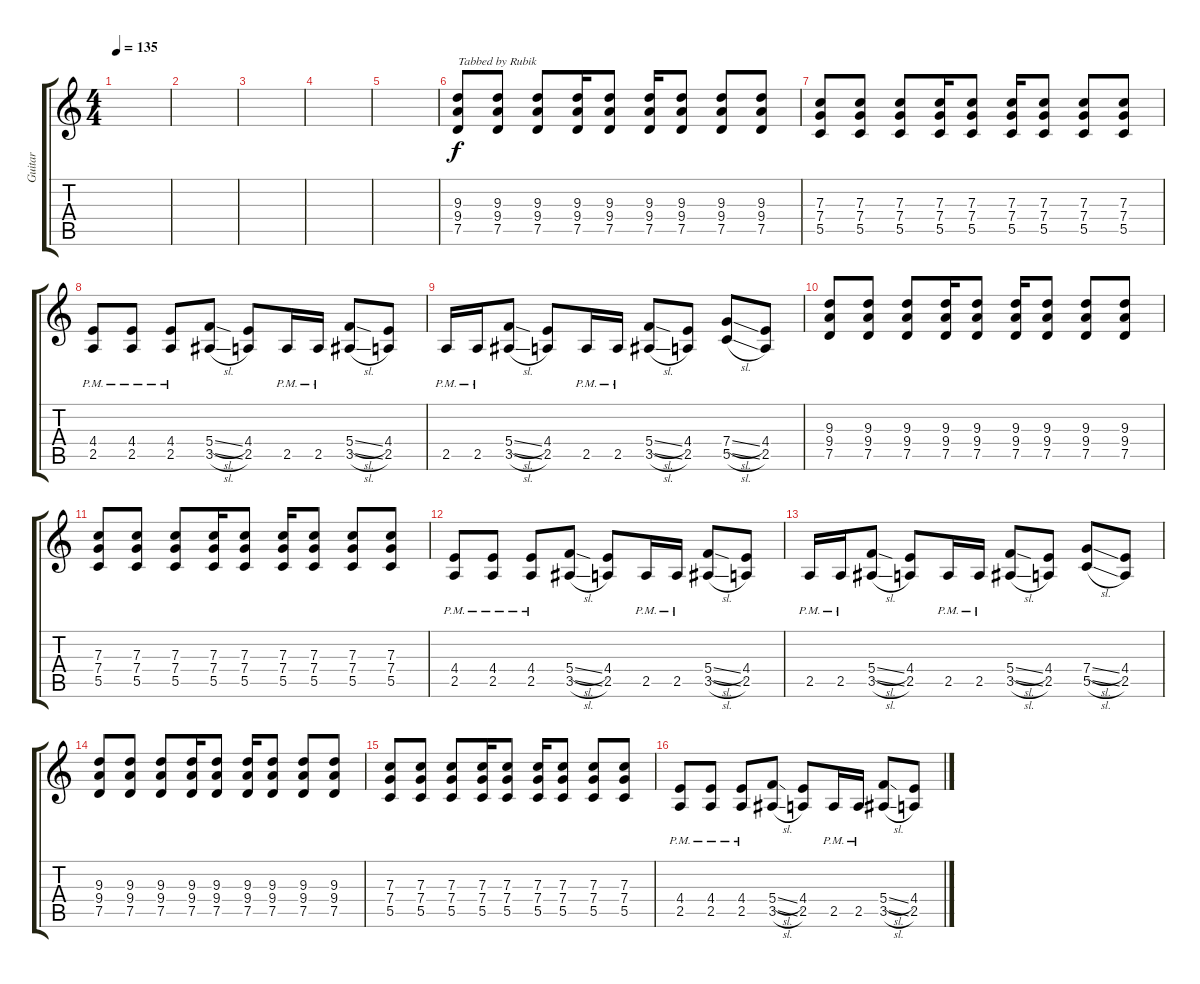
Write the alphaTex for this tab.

\track ("Guitar" "Guitar") {instrument distortionguitar}
\staff {score tabs}
\tuning (D4 A3 F3 C3 G2 D2) {hide}
\ts (4 4)
\tempo 135
\clef g2
\ks c
|
|
|
|
|
(9.3 9.4 7.5).8{txt "Tabbed by Rubik "} (9.3 9.4 7.5).8 (9.3 9.4 7.5).8 (9.3 9.4 7.5).16 (9.3 9.4 7.5).8 (9.3 9.4 7.5).16 (9.3 9.4 7.5).8 (9.3 9.4 7.5).8 (9.3 9.4 7.5).8 |
(7.3 7.4 5.5).8 (7.3 7.4 5.5).8 (7.3 7.4 5.5).8 (7.3 7.4 5.5).16 (7.3 7.4 5.5).8 (7.3 7.4 5.5).16 (7.3 7.4 5.5).8 (7.3 7.4 5.5).8 (7.3 7.4 5.5).8 |
(4.4{pm} 2.5).8 (4.4{pm} 2.5).8 (4.4{pm} 2.5).8 (5.4{sl} 3.5{sl}).8 (4.4 2.5).8 2.5{pm}.16 2.5{pm}.16 (5.4{sl} 3.5{sl}).8 (4.4 2.5).8 |
2.5{pm}.16 2.5{pm}.16 (5.4{sl} 3.5{sl}).8 (4.4 2.5).8 2.5{pm}.16 2.5{pm}.16 (5.4{sl} 3.5{sl}).8 (4.4 2.5).8 (7.4{sl} 5.5{sl}).8 (4.4 2.5).8 |
(9.3 9.4 7.5).8 (9.3 9.4 7.5).8 (9.3 9.4 7.5).8 (9.3 9.4 7.5).16 (9.3 9.4 7.5).8 (9.3 9.4 7.5).16 (9.3 9.4 7.5).8 (9.3 9.4 7.5).8 (9.3 9.4 7.5).8 |
(7.3 7.4 5.5).8 (7.3 7.4 5.5).8 (7.3 7.4 5.5).8 (7.3 7.4 5.5).16 (7.3 7.4 5.5).8 (7.3 7.4 5.5).16 (7.3 7.4 5.5).8 (7.3 7.4 5.5).8 (7.3 7.4 5.5).8 |
(4.4{pm} 2.5).8 (4.4{pm} 2.5).8 (4.4{pm} 2.5).8 (5.4{sl} 3.5{sl}).8 (4.4 2.5).8 2.5{pm}.16 2.5{pm}.16 (5.4{sl} 3.5{sl}).8 (4.4 2.5).8 |
2.5{pm}.16 2.5{pm}.16 (5.4{sl} 3.5{sl}).8 (4.4 2.5).8 2.5{pm}.16 2.5{pm}.16 (5.4{sl} 3.5{sl}).8 (4.4 2.5).8 (7.4{sl} 5.5{sl}).8 (4.4 2.5).8 |
(9.3 9.4 7.5).8 (9.3 9.4 7.5).8 (9.3 9.4 7.5).8 (9.3 9.4 7.5).16 (9.3 9.4 7.5).8 (9.3 9.4 7.5).16 (9.3 9.4 7.5).8 (9.3 9.4 7.5).8 (9.3 9.4 7.5).8 |
(7.3 7.4 5.5).8 (7.3 7.4 5.5).8 (7.3 7.4 5.5).8 (7.3 7.4 5.5).16 (7.3 7.4 5.5).8 (7.3 7.4 5.5).16 (7.3 7.4 5.5).8 (7.3 7.4 5.5).8 (7.3 7.4 5.5).8 |
(4.4{pm} 2.5).8 (4.4{pm} 2.5).8 (4.4{pm} 2.5).8 (5.4{sl} 3.5{sl}).8 (4.4 2.5).8 2.5{pm}.16 2.5{pm}.16 (5.4{sl} 3.5{sl}).8 (4.4 2.5).8
